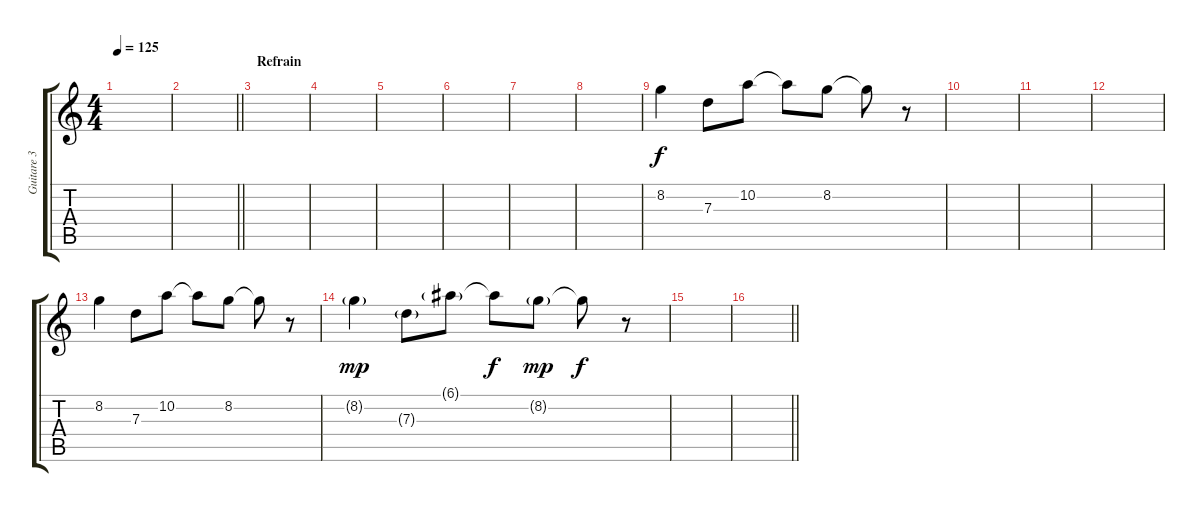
\track ("Guitare 3" "Guitare 3") {instrument distortionguitar}
\staff {score tabs}
\tuning (E4 B3 G3 D3 A2 E2) {hide}
\ts (4 4)
\tempo 125
\clef g2
\ks c
|
\barLineRight lightlight
|
\section ("" "Refrain")
|
|
|
|
|
|
8.2.4 7.3.8 10.2.8 10.2{t}.8 8.2.8 8.2{t}.8 r.8 |
|
|
|
8.2.4 7.3.8 10.2.8 10.2{t}.8 8.2.8 8.2{t}.8 r.8 |
8.2{g}.4{dy mp} 7.3{g}.8 6.1{g}.8 6.1{t}.8{dy f} 8.2{g}.8{dy mp} 8.2{t}.8{dy f} r.8 |
|
\barLineRight lightlight
